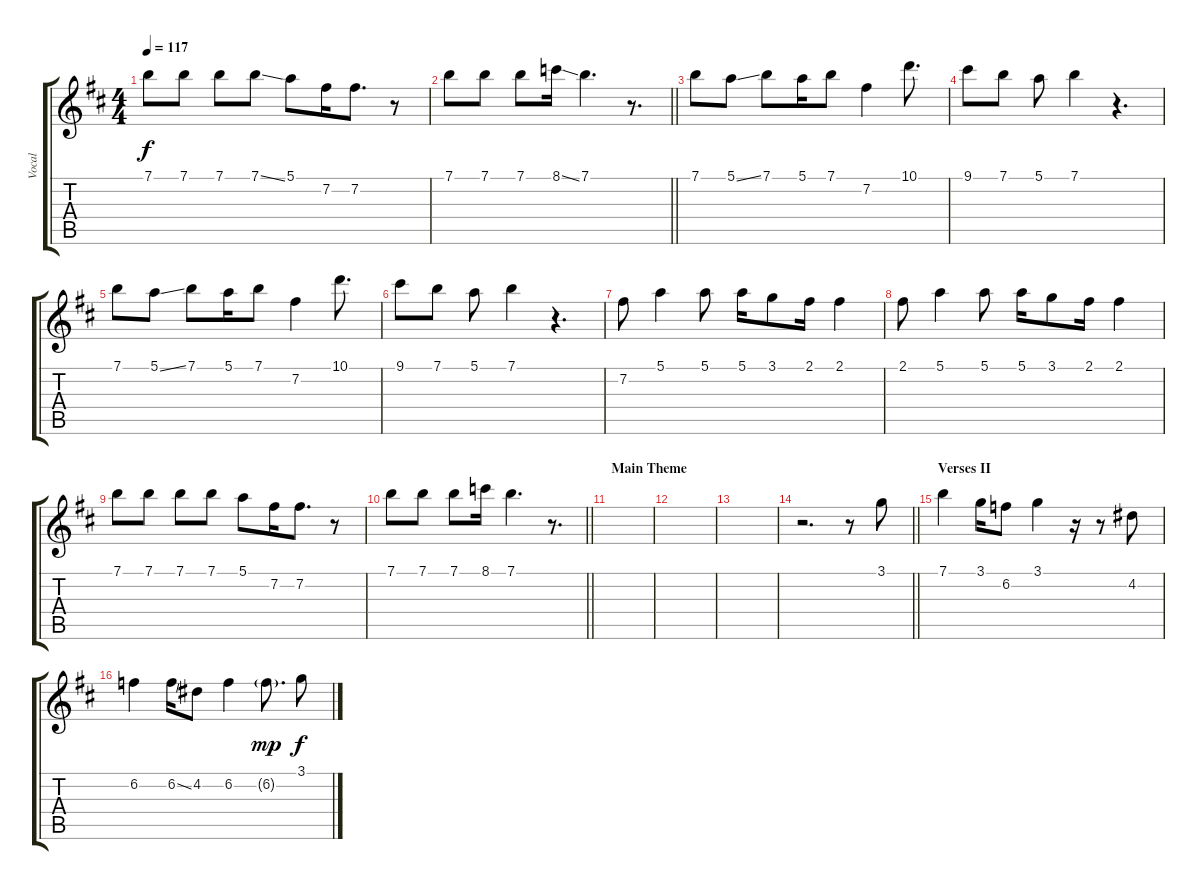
\track ("Vocal" "Vocal") {instrument electricguitarclean}
\staff {score tabs}
\tuning (E4 B3 G3 D3 A2 E2) {hide}
\ts (4 4)
\tempo 117
\clef g2
\ks d
7.1.8{dy f} 7.1.8 7.1.8 7.1{ss}.8 5.1.8 7.2.16 7.2.8{d} r.8 |
\barLineRight lightlight
7.1.8 7.1.8 7.1.8 8.1{ss}.16 7.1.4{d} r.8{d} |
7.1.8 5.1{ss}.8 7.1.8 5.1.16 7.1.8 7.2.4 10.1.8{d} |
9.1.8 7.1.8 5.1.8 7.1.4 r.4{d} |
7.1.8 5.1{ss}.8 7.1.8 5.1.16 7.1.8 7.2.4 10.1.8{d} |
9.1.8 7.1.8 5.1.8 7.1.4 r.4{d} |
7.2.8 5.1.4 5.1.8 5.1.16 3.1.8 2.1.16 2.1.4 |
2.1.8 5.1.4 5.1.8 5.1.16 3.1.8 2.1.16 2.1.4 |
7.1.8 7.1.8 7.1.8 7.1.8 5.1.8 7.2.16 7.2.8{d} r.8 |
\barLineRight lightlight
7.1.8 7.1.8 7.1.8 8.1.16 7.1.4{d} r.8{d} |
\section ("" "Main Theme")
|
|
|
\barLineRight lightlight
r.2{d} r.8 3.1.8 |
\section ("" "Verses II")
7.1.4 3.1.16 6.2.8 3.1.4 r.16 r.8 4.2.8 |
6.2.4 6.2{ss}.16 4.2.8 6.2.4 6.2{g}.8{d dy mp} 3.1.8{dy f}
